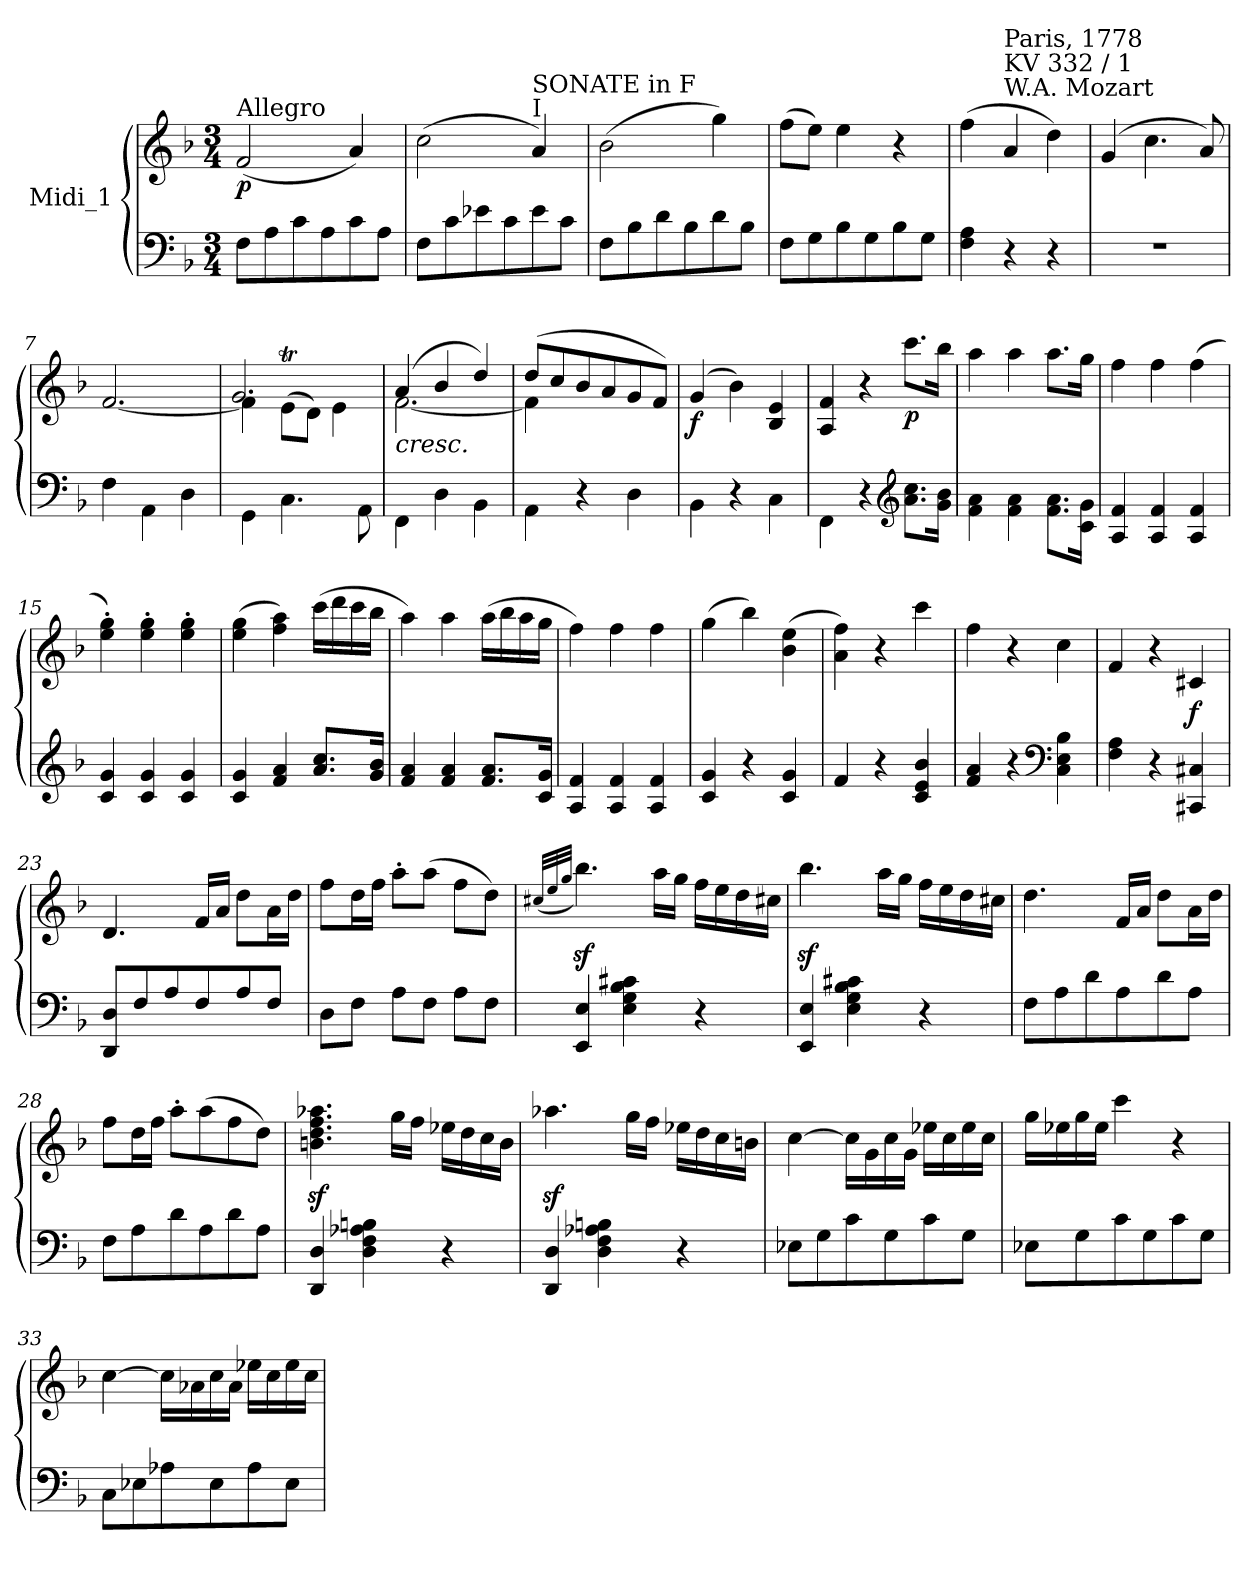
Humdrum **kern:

**kern	**kern	**dynam
*part1	*part1	*part1
*staff2	*staff1	*staff1/2
*I"Midi_1	*	*
*clefF4	*clefG2	*
*k[b-]	*k[b-]	*
*F:	*F:	*
*M3/4	*M3/4	*
=1	=1	=1
!	!LO:TX:a:t=Allegro	!
!	!	!LO:DY:b
8F\L	(2f/	p
8A\	.	.
8c\	.	.
8A\	.	.
8c\	4a/)	.
8A\J	.	.
=2	=2	=2
8F\L	(>2cc\	.
8c\	.	.
8e-X\	.	.
8c\	.	.
!	!LO:TX:a:t=I	!
!	!LO:TX:a:t=SONATE in F	!
8e-\	4a/)	.
8c\J	.	.
=3	=3	=3
8F\L	(>2b-\	.
8B-\	.	.
8d\	.	.
8B-\	.	.
8d\	4gg\)	.
8B-\J	.	.
=4	=4	=4
8F\L	(>8ff\L	.
8G\	8ee\J)	.
8B-\	4ee\	.
8G\	.	.
8B-\	4r	.
8G\J	.	.
=5	=5	=5
4F\ 4A\	(>4ff\	.
!	!LO:TX:a:t=W.A. Mozart	!
!	!LO:TX:a:t=KV 332 / 1	!
!	!LO:TX:a:t=Paris, 1778	!
4r	4a/	.
4r	4dd\)	.
=6	=6	=6
2.r	(>4g/	.
.	4.cc\	.
.	8a/)	.
!!LO:LB:g=z
=7	=7	=7
*^	*	*
2ryy	4F\	[2.f/	.
.	4AA\	.	.
4ryy	4D\	.	.
*v	*v	*	*
=8	=8	=8
*	*^	*
4GG\	4f\]	2.g/	.
4.C\	(8et\L	.	.
.	8d\J)	.	.
.	4e\	.	.
8AA\	.	.	.
=9	=9	=9	=9
!	!LO:TX:b:i:t=cresc.	!	!
4FF\	(>4a/	[2.f\	.
4D\	4b-/	.	.
4BB-\	4dd/)	.	.
=10	=10	=10	=10
*^	*	*	*
4ryy	4AA\	(>8dd/L	4f\]	.
.	.	8cc/	.	.
4ryy	4r	8b-/	2ryy	.
.	.	8a/	.	.
4ryy	4D\	8g/	.	.
.	.	8f/J)	.	.
*	*	*v	*v	*
=11	=11	=11	=11
!	!	!	!LO:DY:b
2ryy	4BB-\	(4g/	f
.	4r	4b-\)	.
4ryy	4C\	4B-/ 4e/	.
=12	=12	=12	=12
2ryy	4FF\	4A/ 4f/	.
.	4r	4r	.
*clefG2	*	*	*
!	!	!	!LO:DY:b
4ryy	8.a\ 8.cc\L	8.ccc\L	p
.	16g\ 16b-\Jk	16bb-\Jk	.
=13	=13	=13	=13
2ryy	4f\ 4a\	4aa\	.
.	4f\ 4a\	4aa\	.
4ryy	8.f\ 8.a\L	8.aa\L	.
.	16c\ 16g\Jk	16gg\Jk	.
*v	*v	*	*
!!LO:LB:g=z
=14	=14	=14
4A/ 4f/	4ff\	.
4A/ 4f/	4ff\	.
4A/ 4f/	(>4ff\	.
=15	=15	=15
4c/ 4g/	4ee\' 4gg\')	.
4c/ 4g/	4ee\' 4gg\'	.
4c/ 4g/	4ee\' 4gg\'	.
=16	=16	=16
4c/ 4g/	(>4ee\ 4gg\	.
4f/ 4a/	4ff\ 4aa\)	.
8.a/ 8.cc/L	(>16ccc\LL	.
.	16ddd\	.
.	16ccc\	.
16g/ 16b-/Jk	16bb-\JJ	.
=17	=17	=17
4f/ 4a/	4aa\)	.
4f/ 4a/	4aa\	.
8.f/ 8.a/L	(>16aa\LL	.
.	16bb-\	.
.	16aa\	.
16c/ 16g/Jk	16gg\JJ	.
=18	=18	=18
4A/ 4f/	4ff\)	.
4A/ 4f/	4ff\	.
4A/ 4f/	4ff\	.
=19	=19	=19
4c/ 4g/	(>4gg\	.
4r	4bb-\)	.
4c/ 4g/	(>4b-\ 4ee\	.
=20	=20	=20
4f/	4a\ 4ff\)	.
4r	4r	.
4c/ 4e/ 4b-/	4ccc\	.
!!LO:LB:g=z
=21	=21	=21
4f/ 4a/	4ff\	.
4r	4r	.
*clefF4	*	*
4C\ 4E\ 4B-\	4cc\	.
=22	=22	=22
4F\ 4A\	4f/	.
4r	4r	.
!	!	!LO:DY:b
4CC#X/ 4C#X/	4c#X/	f
=23	=23	=23
8DD/ 8D/L	4.d/	.
8F/	.	.
8A/	.	.
8F/	16f/LL	.
.	16a/JJ	.
8A/	8dd\L	.
8F/J	16a\L	.
.	16dd\JJ	.
=24	=24	=24
8D\L	8ff\L	.
8F\J	16dd\L	.
.	16ff\JJ	.
8A\L	8aa'\L	.
8F\J	(>8aa\J	.
8A\L	8ff\L	.
8F\J	8dd\J)	.
=25	=25	=25
.	(32qcc#X/LLL	.
.	32qee/	.
.	32qgg/JJJ	.
4EE/ 4E/	4.bb-z<\)	.
4E\ 4G\ 4B-\ 4c#X\	.	.
.	16aa\LL	.
.	16gg\JJ	.
4r	16ff\LL	.
.	16ee\	.
.	16dd\	.
.	16cc#\JJ	.
!!LO:LB:g=z
=26	=26	=26
4EE/ 4E/	4.bb-z<\	.
4E\ 4G\ 4B-\ 4c#X\	.	.
.	16aa\LL	.
.	16gg\JJ	.
4r	16ff\LL	.
.	16ee\	.
.	16dd\	.
.	16cc#X\JJ	.
=27	=27	=27
8F\L	4.dd\	.
8A\	.	.
8d\	.	.
8A\	16f/LL	.
.	16a/JJ	.
8d\	8dd\L	.
8A\J	16a\L	.
.	16dd\JJ	.
=28	=28	=28
8F\L	8ff\L	.
8A\	16dd\L	.
.	16ff\JJ	.
8d\	8aa'\L	.
8A\	(>8aa\	.
8d\	8ff\	.
8A\J	8dd\J)	.
=29	=29	=29
4DD/ 4D/	4.bn\z< 4.dd\z< 4.ff\z< 4.aa-X\z<	.
4D\ 4F\ 4A-X\ 4Bn\	.	.
.	16gg\LL	.
.	16ff\JJ	.
4r	16ee-X\LL	.
.	16dd\	.
.	16cc\	.
.	16b\JJ	.
=30	=30	=30
4DD/ 4D/	4.aa-Xz<\	.
4D\ 4F\ 4A-X\ 4Bn\	.	.
.	16gg\LL	.
.	16ff\JJ	.
4r	16ee-X\LL	.
.	16dd\	.
.	16cc\	.
.	16bn\JJ	.
!!LO:LB:g=z
=31	=31	=31
8E-X\L	[4cc\	.
8G\	.	.
8c\	16cc\LL]	.
.	16g\	.
8G\	16cc\	.
.	16g\JJ	.
8c\	16ee-X\LL	.
.	16cc\	.
8G\J	16ee-\	.
.	16cc\JJ	.
=32	=32	=32
8E-X\L	16gg\LL	.
.	16ee-X\	.
8G\	16gg\	.
.	16ee-\JJ	.
8c\	4ccc\	.
8G\	.	.
8c\	4r	.
8G\J	.	.
=33	=33	=33
8C\L	[4cc\	.
8E-X\	.	.
8A-X\	16cc\LL]	.
.	16a-X\	.
8E-\	16cc\	.
.	16a-\JJ	.
8A-\	16ee-X\LL	.
.	16cc\	.
8E-\J	16ee-\	.
.	16cc\JJ	.
=	=	=
*-	*-	*-
